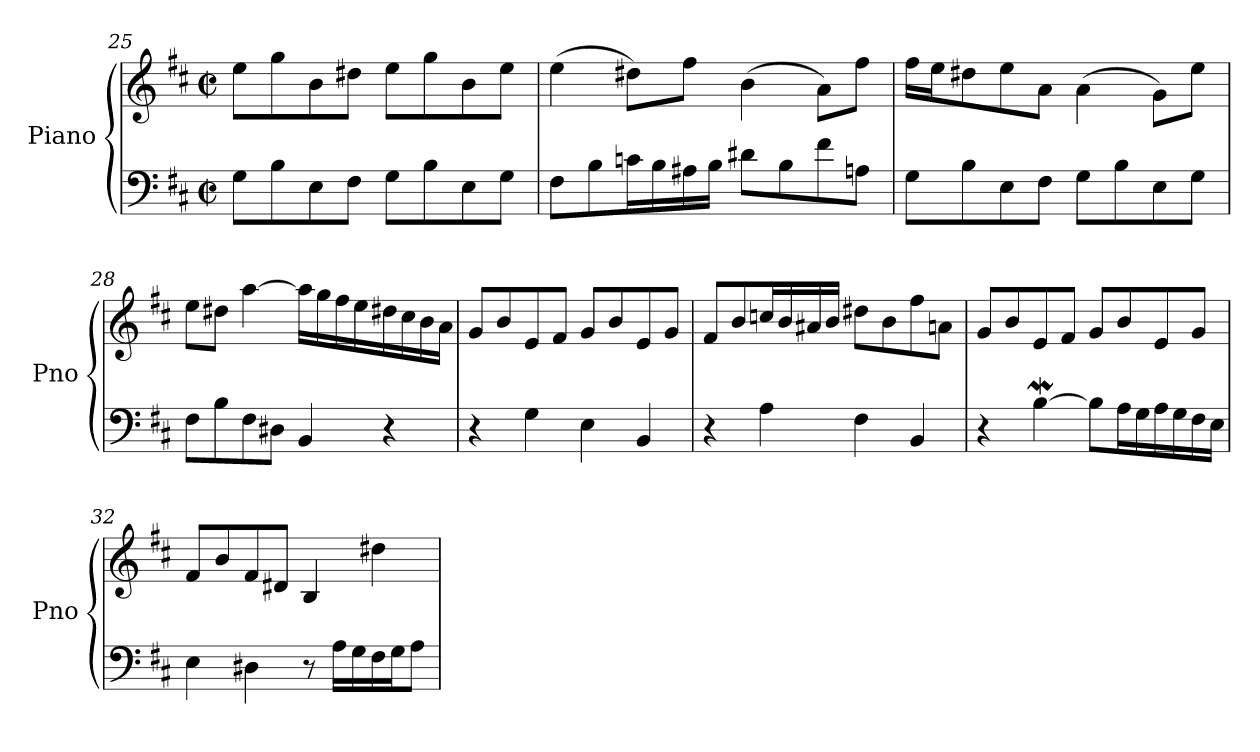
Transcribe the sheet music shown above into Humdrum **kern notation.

**kern	**kern
*part1	*part1
*staff2	*staff1
*I"Piano	*
*I'Pno	*
*clefF4	*clefG2
*k[f#c#]	*k[f#c#]
*M2/2	*M2/2
*met(c|)	*met(c|)
=25	=25
8G\L	8ee\L
8B\	8gg\
8E\	8b\
8F#\J	8dd#X\J
8G\L	8ee\L
8B\	8gg\
8E\	8b\
8G\J	8ee\J
=26	=26
8F#\L	(4ee\
8B\	.
16cn\L	8dd#X\L)
16B\	.
16A#X\	8ff#\J
16B\JJ	.
8d#X\L	(4b\
8B\	.
8f#\	8a\L)
8An\J	8ff#\J
=27	=27
8G\L	16ff#\LL
.	16ee\J
8B\	8dd#X\
8E\	8ee\
8F#\J	8a\J
8G\L	(4a\
8B\	.
8E\	8g\L)
8G\J	8ee\J
!!LO:LB:g=z
=28	=28
8F#\L	8ee\L
8B\	8dd#X\J
8F#\	[4aa\
8D#X\J	.
4BB/	16aa\LL]
.	16gg\
.	16ff#\
.	16ee\
4r	16dd#X\
.	16cc#\
.	16b\
.	16a\JJ
=29	=29
4r	8g/L
.	8b/
4G\	8e/
.	8f#/J
4E\	8g/L
.	8b/
4BB/	8e/
.	8g/J
=30	=30
4r	8f#/L
.	8b/
4A\	16ccn/L
.	16b/
.	16a#X/
.	16b/JJ
4F#\	8dd#X\L
.	8b\
4BB/	8ff#\
.	8an\J
=31	=31
4r	8g/L
.	8b/
[4BW\	8e/
.	8f#/J
8B\L]	8g/L
16A\L	8b/
16G\	.
16A\	8e/
16G\	.
16F#\	8g/J
16E\JJ	.
!!LO:LB:g=z
=32	=32
4E\	8f#/L
.	8b/
4D#X\	8f#/
.	8d#X/J
8r	4B/
16A\LL	.
16G\	.
16F#\	4dd#X\
16G\J	.
8A\J	.
=	=
*-	*-
